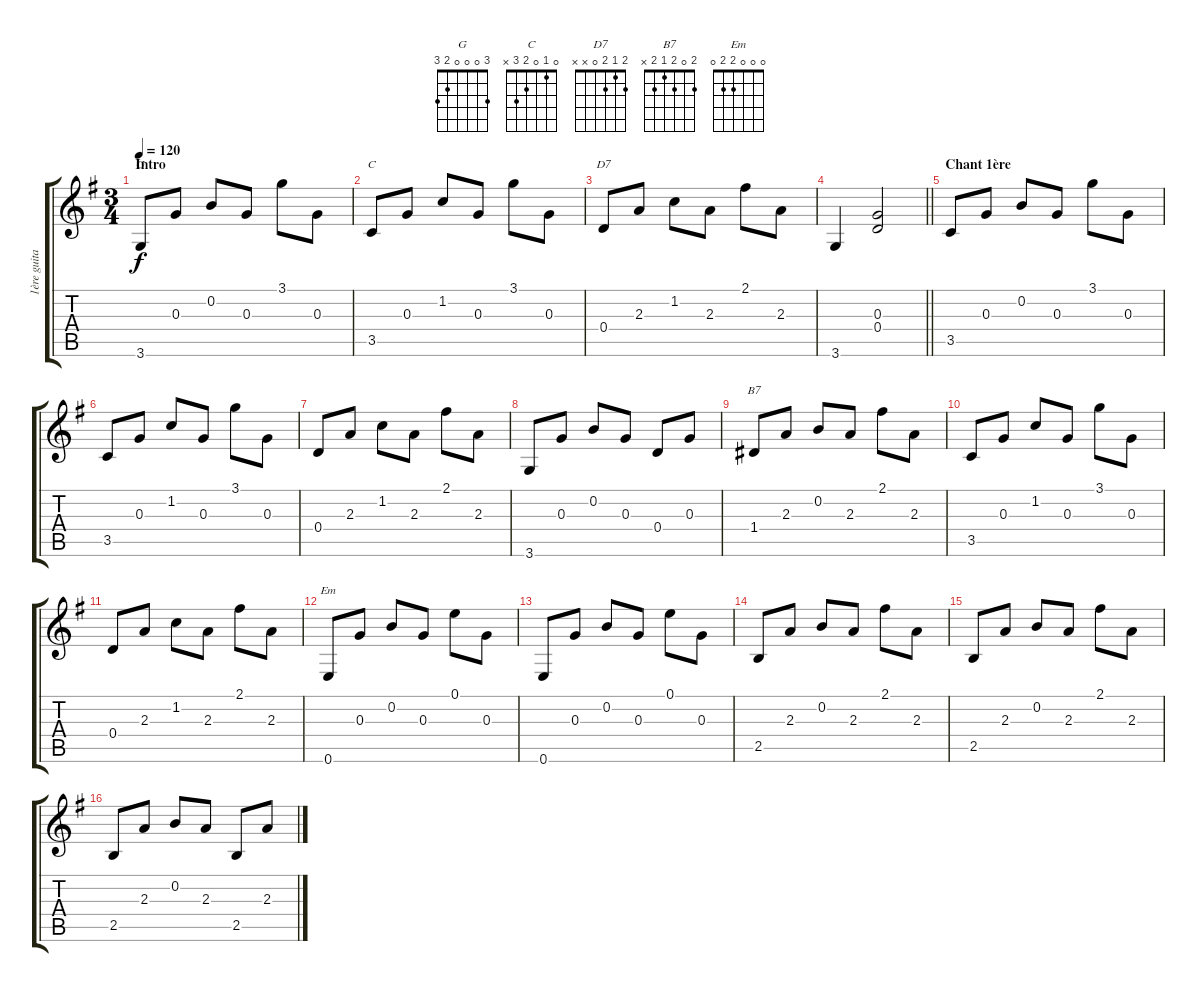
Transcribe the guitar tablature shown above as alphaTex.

\track ("1ère guitare" "1ère guita") {instrument acousticguitarnylon}
\staff {score tabs}
\tuning (E4 B3 G3 D3 A2 E2) {hide}
\chord ("G" 3 0 0 0 2 3)
\chord ("C" 0 1 0 2 3 x)
\chord ("D7" 2 1 2 0 x x)
\chord ("B7" 2 0 2 1 2 x)
\chord ("Em" 0 0 0 2 2 0)
\ts (3 4)
\section ("" "Intro")
\tempo 120
\clef g2
\ks eminor
3.6.8{ch "G" dy f instrument acousticguitarnylon} 0.3.8 0.2.8 0.3.8 3.1.8 0.3.8 |
3.5.8{ch "C"} 0.3.8 1.2.8 0.3.8 3.1.8 0.3.8 |
0.4.8{ch "D7"} 2.3.8 1.2.8 2.3.8 2.1.8 2.3.8 |
\barLineRight lightlight
3.6.4 (0.3 0.4).2 |
\section ("" "Chant 1ère")
3.5.8 0.3.8 0.2.8 0.3.8 3.1.8 0.3.8 |
3.5.8 0.3.8 1.2.8 0.3.8 3.1.8 0.3.8 |
0.4.8 2.3.8 1.2.8 2.3.8 2.1.8 2.3.8 |
3.6.8 0.3.8 0.2.8 0.3.8 0.4.8 0.3.8 |
1.4.8{ch "B7"} 2.3.8 0.2.8 2.3.8 2.1.8 2.3.8 |
3.5.8 0.3.8 1.2.8 0.3.8 3.1.8 0.3.8 |
0.4.8 2.3.8 1.2.8 2.3.8 2.1.8 2.3.8 |
0.6.8{ch "Em"} 0.3.8 0.2.8 0.3.8 0.1.8 0.3.8 |
0.6.8 0.3.8 0.2.8 0.3.8 0.1.8 0.3.8 |
2.5.8 2.3.8 0.2.8 2.3.8 2.1.8 2.3.8 |
2.5.8 2.3.8 0.2.8 2.3.8 2.1.8 2.3.8 |
2.5.8 2.3.8 0.2.8 2.3.8 2.5.8 2.3.8
